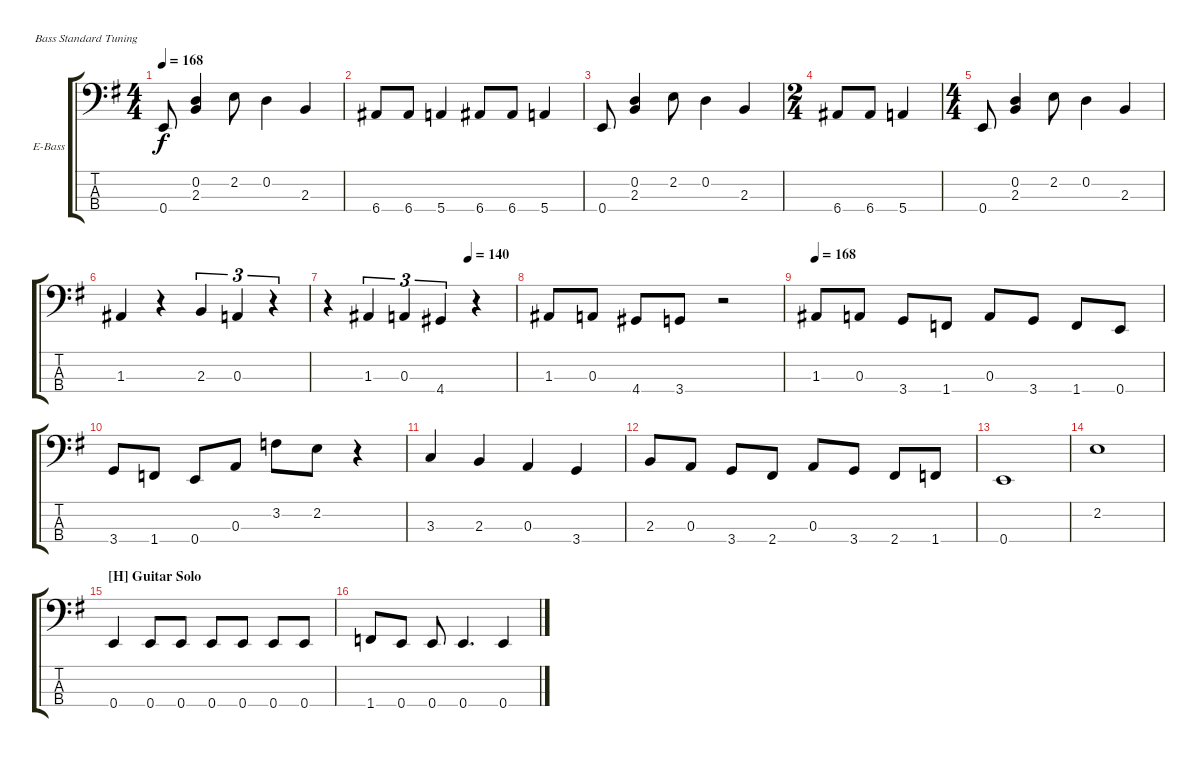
\bracketExtendMode groupsimilarinstruments
\firstSystemTrackNameOrientation horizontal
\otherSystemsTrackNameOrientation horizontal
\track ("Bass" "E-Bass") {instrument electricbasspick}
\staff {score tabs}
\tuning (G2 D2 A1 E1)
\ts (4 4)
\tempo 168
\clef f4
\scale
1.10845
\ks g
0.4.8{dy f} (0.2 2.3).4 2.2.8 0.2.4 2.3.4 |
\scale
0.891551 6.4.8 6.4.8 5.4.4 6.4.8 6.4.8 5.4.4 |
\scale
1.07818 0.4.8 (0.2 2.3).4 2.2.8 0.2.4 2.3.4 |
\ts (2 4)
\scale
0.921816 6.4.8 6.4.8 5.4.4 |
\ts (4 4)
\scale
1.10845 0.4.8 (0.2 2.3).4 2.2.8 0.2.4 2.3.4 |
\scale
0.891551 1.3.4 r.4 2.3.4{tu (3 2)} 0.3.4{tu (3 2)} r.4{tu (3 2)} |
\tempo (140 0.75)
\scale
1.07818 r.4 1.3.4{tu (3 2)} 0.3.4{tu (3 2)} 4.4.4{tu (3 2)} r.4 |
\scale
0.921816 1.3.8 0.3.8 4.4.8 3.4.8 r.2 |
\tempo 168
\scale
1.07818 1.3.8 0.3.8 3.4.8 1.4.8 0.3.8 3.4.8 1.4.8 0.4.8 |
\scale
0.921816 3.4.8 1.4.8 0.4.8 0.3.8 3.2.8 2.2.8 r.4 |
\scale
1.07818 3.3.4 2.3.4 0.3.4 3.4.4 |
\scale
0.921816 2.3.8 0.3.8 3.4.8 2.4.8 0.3.8 3.4.8 2.4.8 1.4.8 |
\scale
1.07818 0.4.1 |
\scale
0.921816 2.2.1 |
\section ("H" "Guitar Solo")
\scale
1.07818 0.4.4 0.4.8 0.4.8 0.4.8 0.4.8 0.4.8 0.4.8 |
\scale
0.921816 1.4.8 0.4.8 0.4.8 0.4.4{d} 0.4.4
